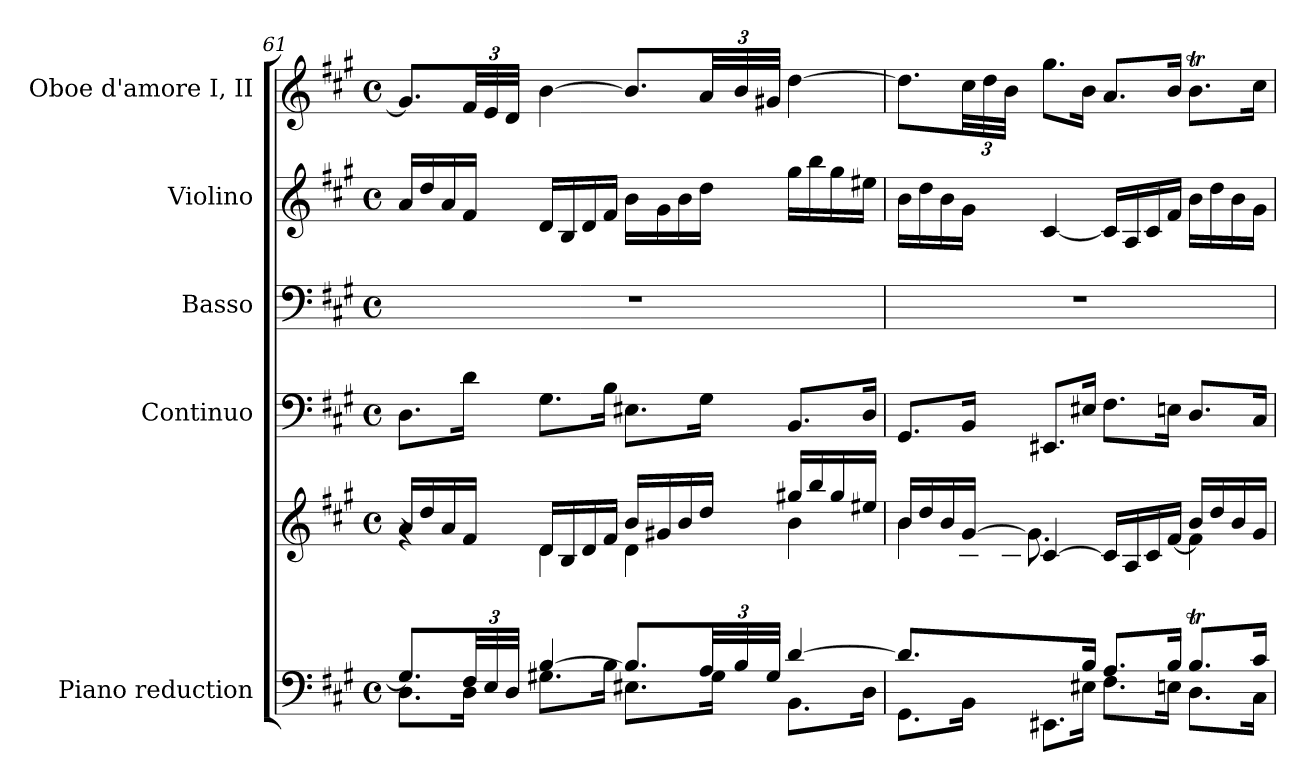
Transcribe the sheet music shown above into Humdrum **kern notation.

**kern	**kern	**kern	**kern	**kern	**kern
*part5	*part5	*part4	*part3	*part2	*part1
*staff6	*staff5	*staff4	*staff3	*staff2	*staff1
*I"Piano reduction	*	*I"Continuo	*I"Basso	*I"Violino	*I"Oboe d'amore I, II
*I'Pno	*	*	*	*I'Vln	*I'Ob
*clefF4	*clefG2	*clefF4	*clefF4	*clefG2	*clefG2
*k[f#c#g#]	*k[f#c#g#]	*k[f#c#g#]	*k[f#c#g#]	*k[f#c#g#]	*k[f#c#g#]
*M4/4	*M4/4	*M4/4	*M4/4	*M4/4	*M4/4
*met(c)	*met(c)	*met(c)	*met(c)	*met(c)	*met(c)
=61	=61	=61	=61	=61	=61
*^	*^	*	*	*	*
8.G/L]	8.D\L	16a/LL	4rg	8.D\L	1r	16a/LL	8.g/L]
.	.	16dd/	.	.	.	16dd/	.
.	.	16a/	.	.	.	16a/	.
*Xbrackettup	*	*	*	*	*	*	*Xbrackettup
48F#/LL	16D\Jk	16f#/JJ	.	16d\Jk	.	16f#/JJ	48f#/LL
48E/	.	.	.	.	.	.	48e/
48D/JJJ	.	.	.	.	.	.	48d/JJJ
[4B/	8.G#X\L	16d/LL	4d\	8.G#\L	.	16d/LL	[4b\
.	.	16B/	.	.	.	16B/	.
.	.	16d/	.	.	.	16d/	.
.	16B\Jk	16f#/JJ	.	16B\Jk	.	16f#/JJ	.
8.B/L]	8.E#X\L	16b/LL	4d\	8.E#X\L	.	16b\LL	8.b/L]
.	.	16g#X/	.	.	.	16g#\	.
.	.	16b/	.	.	.	16b\	.
48A/LL	16G#\Jk	16dd/JJ	.	16G#\Jk	.	16dd\JJ	48a/LL
48B/	.	.	.	.	.	.	48b/
48G#/JJJ	.	.	.	.	.	.	48g#X/JJJ
[4d/	8.BB\L	16gg#X/LL	4b\	8.BB/L	.	16gg#\LL	[4dd\
.	.	16bb/	.	.	.	16bb\	.
.	.	16gg#/	.	.	.	16gg#\	.
.	16D\Jk	16ee#X/JJ	.	16D/Jk	.	16ee#X\JJ	.
!!LO:LB:g=z
=62	=62	=62	=62	=62	=62	=62	=62
*	*	*	*^	*	*	*	*
8.d/L]	8.GG#\L	16b/LL	4b\	8.ryy	8.GG#/L	1r	16b\LL	8.dd\L]
.	.	16dd/	.	.	.	.	16dd\	.
.	.	16b/	.	.	.	.	16b\	.
*	*	*	*	*Xbrackettup	*	*	*	*
4ryy	16BB\Jk	[16g#/JJ	.	48c#\LL	16BB/Jk	.	16g#\JJ	48cc#\LL
.	.	.	.	48d\	.	.	.	48dd\
.	.	.	.	48B\JJJ	.	.	.	48b\JJJ
.	8.EE#X\L	[4c#/	4ryy	8.g#\L]	8.EE#X/L	.	[4c#/	8.gg#\L
16B/Jk	16E#X\Jk	.	.	2ryy	16E#X/Jk	.	.	16b\Jk
8.A/L	8.F#\L	16c#/LL]	4ryy	.	8.F#\L	.	16c#/LL]	8.a/L
.	.	16A/	.	.	.	.	16A/	.
.	.	16c#/	.	.	.	.	16c#/	.
16B/Jk	16En\Jk	[16f#/JJ	.	.	16En\Jk	.	16f#/JJ	16b/Jk
8.BT/L	8.D\L	16b/LL	4f#\]	.	8.D/L	.	16b\LL	8.bT\L
.	.	16dd/	.	.	.	.	16dd\	.
.	.	16b/	.	.	.	.	16b\	.
16c#/Jk	16C#\Jk	16g#/JJ	.	16ryy	16C#/Jk	.	16g#\JJ	16cc#\Jk
*v	*v	*	*	*	*	*	*	*
*	*v	*v	*v	*	*	*	*
=	=	=	=	=	=
*-	*-	*-	*-	*-	*-
